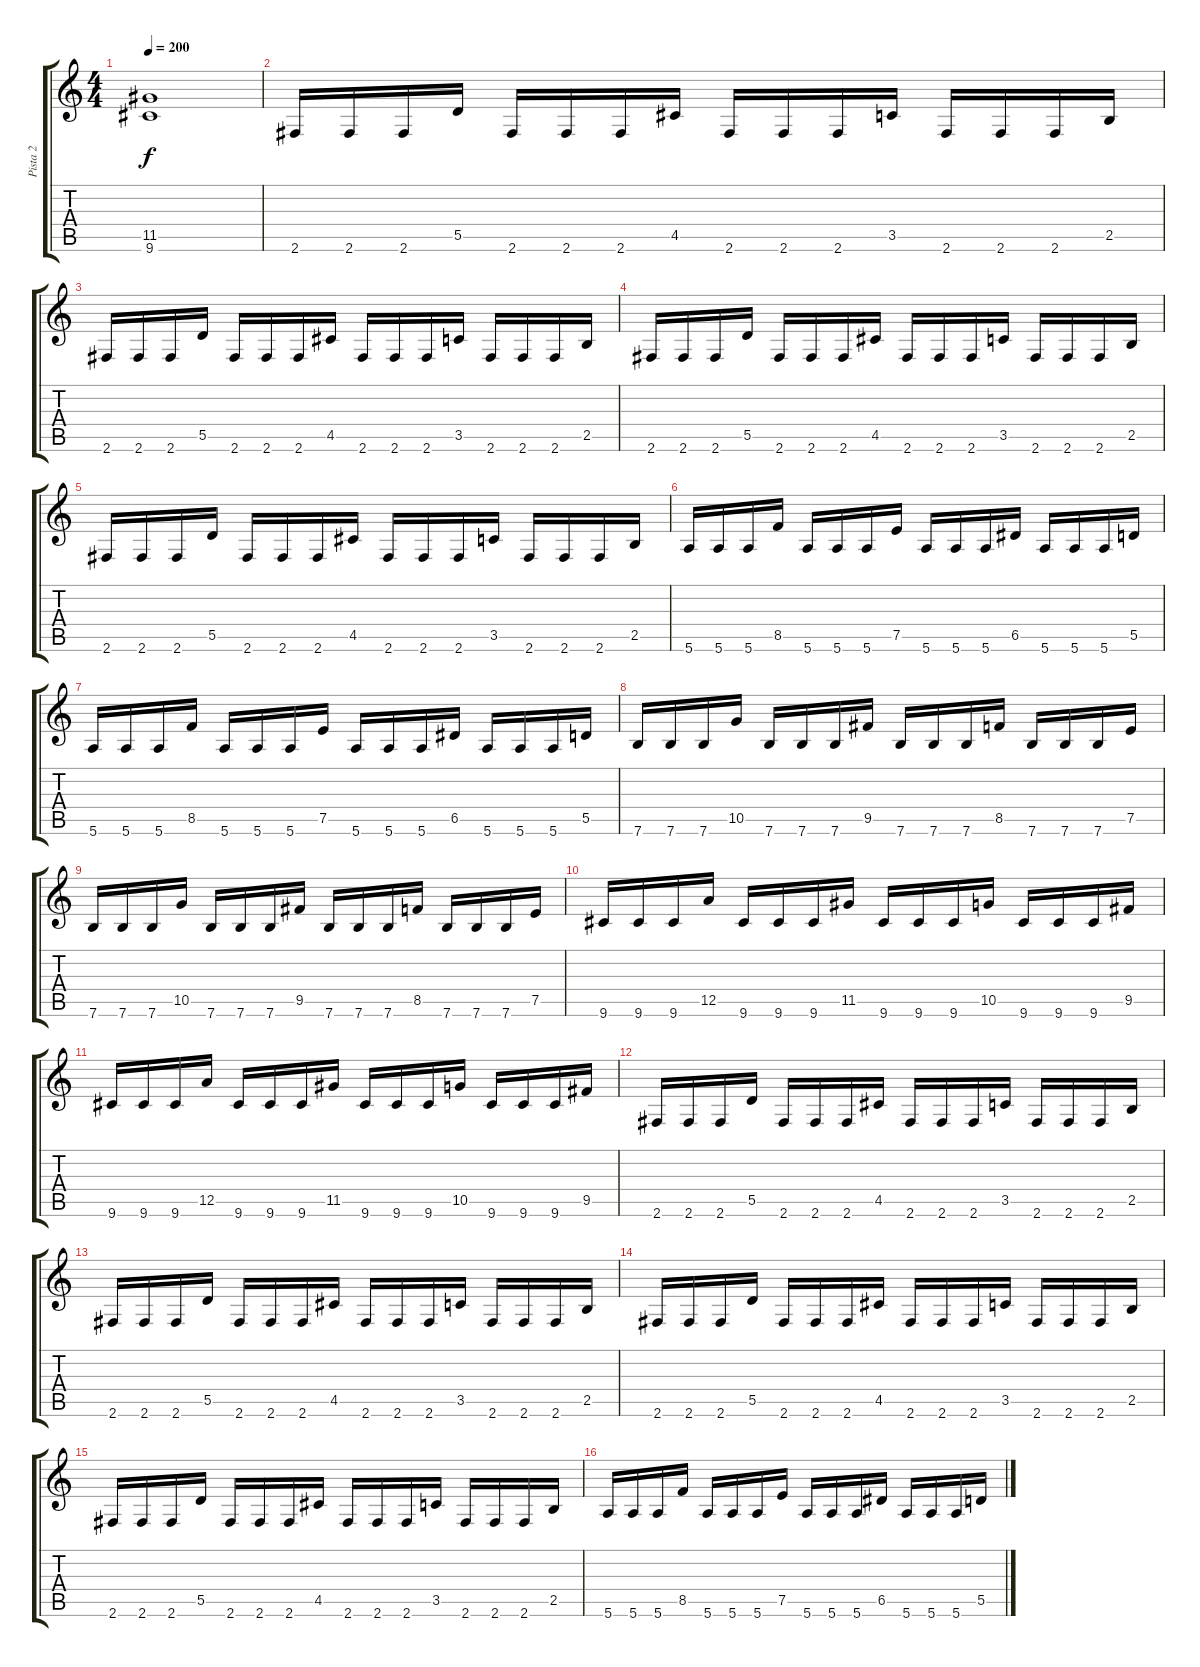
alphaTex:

\track ("Pista 2" "Pista 2") {instrument distortionguitar}
\staff {score tabs}
\tuning (E4 B3 G3 D3 A2 E2) {hide}
\ts (4 4)
\tempo 200
\clef g2
\ks c
(11.5{t} 9.6{t}).1{dy f} |
2.6.16 2.6.16 2.6.16 5.5.16 2.6.16 2.6.16 2.6.16 4.5.16 2.6.16 2.6.16 2.6.16 3.5.16 2.6.16 2.6.16 2.6.16 2.5.16 |
2.6.16 2.6.16 2.6.16 5.5.16 2.6.16 2.6.16 2.6.16 4.5.16 2.6.16 2.6.16 2.6.16 3.5.16 2.6.16 2.6.16 2.6.16 2.5.16 |
2.6.16 2.6.16 2.6.16 5.5.16 2.6.16 2.6.16 2.6.16 4.5.16 2.6.16 2.6.16 2.6.16 3.5.16 2.6.16 2.6.16 2.6.16 2.5.16 |
2.6.16 2.6.16 2.6.16 5.5.16 2.6.16 2.6.16 2.6.16 4.5.16 2.6.16 2.6.16 2.6.16 3.5.16 2.6.16 2.6.16 2.6.16 2.5.16 |
5.6.16 5.6.16 5.6.16 8.5.16 5.6.16 5.6.16 5.6.16 7.5.16 5.6.16 5.6.16 5.6.16 6.5.16 5.6.16 5.6.16 5.6.16 5.5.16 |
5.6.16 5.6.16 5.6.16 8.5.16 5.6.16 5.6.16 5.6.16 7.5.16 5.6.16 5.6.16 5.6.16 6.5.16 5.6.16 5.6.16 5.6.16 5.5.16 |
7.6.16 7.6.16 7.6.16 10.5.16 7.6.16 7.6.16 7.6.16 9.5.16 7.6.16 7.6.16 7.6.16 8.5.16 7.6.16 7.6.16 7.6.16 7.5.16 |
7.6.16 7.6.16 7.6.16 10.5.16 7.6.16 7.6.16 7.6.16 9.5.16 7.6.16 7.6.16 7.6.16 8.5.16 7.6.16 7.6.16 7.6.16 7.5.16 |
9.6.16 9.6.16 9.6.16 12.5.16 9.6.16 9.6.16 9.6.16 11.5.16 9.6.16 9.6.16 9.6.16 10.5.16 9.6.16 9.6.16 9.6.16 9.5.16 |
9.6.16 9.6.16 9.6.16 12.5.16 9.6.16 9.6.16 9.6.16 11.5.16 9.6.16 9.6.16 9.6.16 10.5.16 9.6.16 9.6.16 9.6.16 9.5.16 |
2.6.16 2.6.16 2.6.16 5.5.16 2.6.16 2.6.16 2.6.16 4.5.16 2.6.16 2.6.16 2.6.16 3.5.16 2.6.16 2.6.16 2.6.16 2.5.16 |
2.6.16 2.6.16 2.6.16 5.5.16 2.6.16 2.6.16 2.6.16 4.5.16 2.6.16 2.6.16 2.6.16 3.5.16 2.6.16 2.6.16 2.6.16 2.5.16 |
2.6.16 2.6.16 2.6.16 5.5.16 2.6.16 2.6.16 2.6.16 4.5.16 2.6.16 2.6.16 2.6.16 3.5.16 2.6.16 2.6.16 2.6.16 2.5.16 |
2.6.16 2.6.16 2.6.16 5.5.16 2.6.16 2.6.16 2.6.16 4.5.16 2.6.16 2.6.16 2.6.16 3.5.16 2.6.16 2.6.16 2.6.16 2.5.16 |
5.6.16 5.6.16 5.6.16 8.5.16 5.6.16 5.6.16 5.6.16 7.5.16 5.6.16 5.6.16 5.6.16 6.5.16 5.6.16 5.6.16 5.6.16 5.5.16
